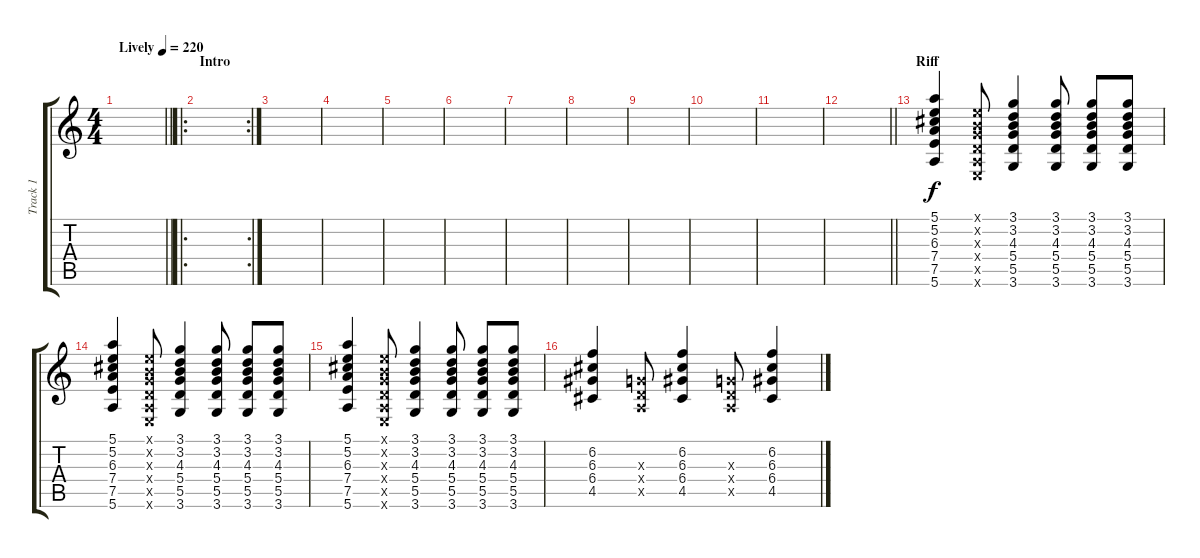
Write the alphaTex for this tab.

\track ("Track 1" "Track 1") {instrument electricguitarclean}
\staff {score tabs}
\tuning (E4 B3 G3 D3 A2 E2) {hide}
\ts (4 4)
\tempo (220 "Lively")
\clef g2
\barLineRight lightlight
\ks c
|
\ro
\rc 2
\section ("" "Intro")
|
|
|
|
|
|
|
|
|
|
\barLineRight lightlight
|
\section ("" "Riff")
(5.1 5.2 6.3 7.4 7.5 5.6).4 (0.1{x} 0.2{x} 0.3{x} 0.4{x} 0.5{x} 0.6{x}).8 (3.1 3.2 4.3 5.4 5.5 3.6).4 (3.1 3.2 4.3 5.4 5.5 3.6).8 (3.1 3.2 4.3 5.4 5.5 3.6).8 (3.1 3.2 4.3 5.4 5.5 3.6).8 |
(5.1 5.2 6.3 7.4 7.5 5.6).4 (0.1{x} 0.2{x} 0.3{x} 0.4{x} 0.5{x} 0.6{x}).8 (3.1 3.2 4.3 5.4 5.5 3.6).4 (3.1 3.2 4.3 5.4 5.5 3.6).8 (3.1 3.2 4.3 5.4 5.5 3.6).8 (3.1 3.2 4.3 5.4 5.5 3.6).8 |
(5.1 5.2 6.3 7.4 7.5 5.6).4 (0.1{x} 0.2{x} 0.3{x} 0.4{x} 0.5{x} 0.6{x}).8 (3.1 3.2 4.3 5.4 5.5 3.6).4 (3.1 3.2 4.3 5.4 5.5 3.6).8 (3.1 3.2 4.3 5.4 5.5 3.6).8 (3.1 3.2 4.3 5.4 5.5 3.6).8 |
(6.2 6.3 6.4 4.5).4 (0.3{x} 0.4{x} 0.5{x}).8 (6.2 6.3 6.4 4.5).4 (0.3{x} 0.4{x} 0.5{x}).8 (6.2 6.3 6.4 4.5).4
